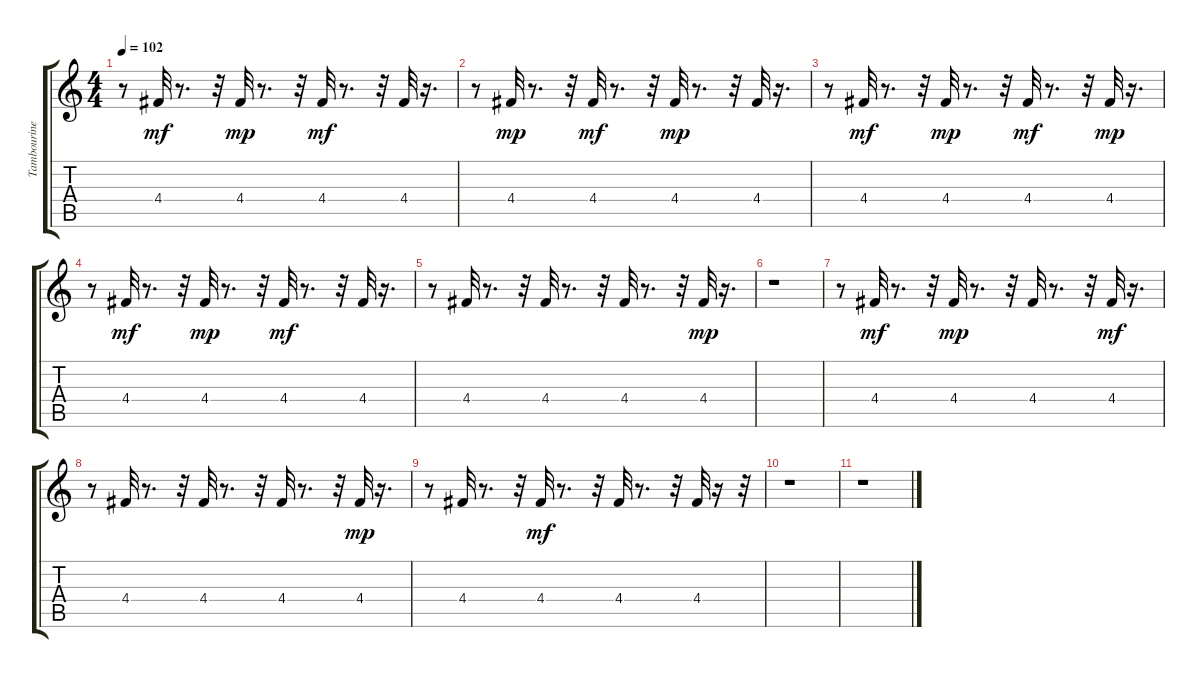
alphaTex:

\track ("Tambourine" "Tambourine") {instrument acousticguitarsteel}
\staff {score tabs}
\tuning (E4 B3 G3 D3 A2 E2) {hide}
\ts (4 4)
\tempo 102
\clef g2
\ks c
r.8{dy mf} 4.4.32 r.8{d} r.32 4.4.32{dy mp} r.8{d} r.32 4.4.32{dy mf} r.8{d} r.32 4.4.32 r.16{d} |
r.8 4.4.32{dy mp} r.8{d} r.32 4.4.32{dy mf} r.8{d} r.32 4.4.32{dy mp} r.8{d} r.32 4.4.32 r.16{d} |
r.8 4.4.32{dy mf} r.8{d} r.32 4.4.32{dy mp} r.8{d} r.32 4.4.32{dy mf} r.8{d} r.32 4.4.32{dy mp} r.16{d} |
r.8 4.4.32{dy mf} r.8{d} r.32 4.4.32{dy mp} r.8{d} r.32 4.4.32{dy mf} r.8{d} r.32 4.4.32 r.16{d} |
r.8 4.4.32 r.8{d} r.32 4.4.32 r.8{d} r.32 4.4.32 r.8{d} r.32 4.4.32{dy mp} r.16{d} |
r.1 |
r.8 4.4.32{dy mf} r.8{d} r.32 4.4.32{dy mp} r.8{d} r.32 4.4.32 r.8{d} r.32 4.4.32{dy mf} r.16{d} |
r.8 4.4.32 r.8{d} r.32 4.4.32 r.8{d} r.32 4.4.32 r.8{d} r.32 4.4.32{dy mp} r.16{d} |
r.8 4.4.32 r.8{d} r.32 4.4.32{dy mf} r.8{d} r.32 4.4.32 r.8{d} r.32 4.4.32 r.16 r.32 |
r.1 |
r.1
